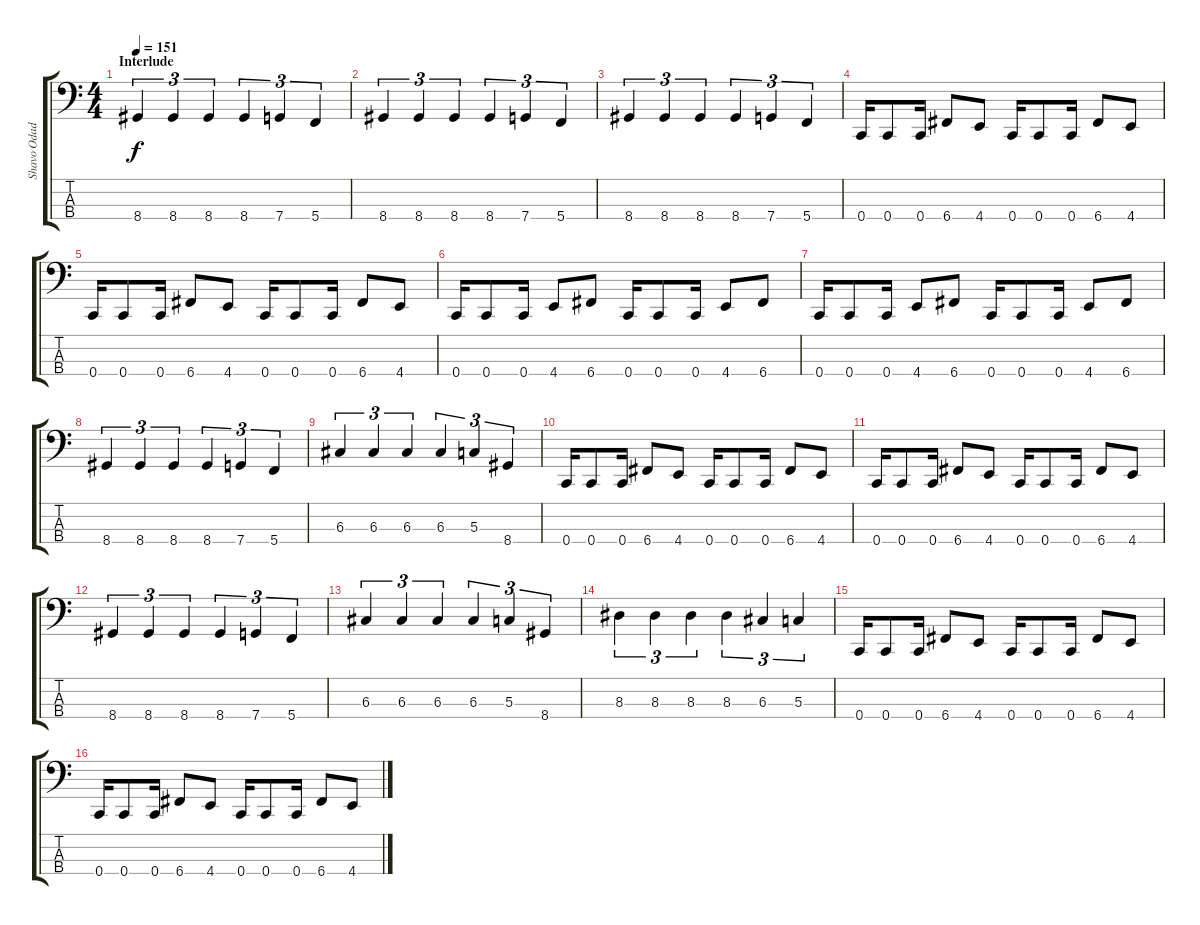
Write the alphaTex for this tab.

\track ("Shavo Odadjian" "Shavo Odad") {instrument electricbassfinger}
\staff {score tabs}
\tuning (F2 C2 G1 C1) {hide}
\ts (4 4)
\section ("" "Interlude")
\tempo 151
\clef f4
\ks c
8.4.4{tu (3 2) dy f} 8.4.4{tu (3 2)} 8.4.4{tu (3 2)} 8.4.4{tu (3 2)} 7.4.4{tu (3 2)} 5.4.4{tu (3 2)} |
8.4.4{tu (3 2)} 8.4.4{tu (3 2)} 8.4.4{tu (3 2)} 8.4.4{tu (3 2)} 7.4.4{tu (3 2)} 5.4.4{tu (3 2)} |
8.4.4{tu (3 2)} 8.4.4{tu (3 2)} 8.4.4{tu (3 2)} 8.4.4{tu (3 2)} 7.4.4{tu (3 2)} 5.4.4{tu (3 2)} |
0.4.16 0.4.8 0.4.16 6.4.8 4.4.8 0.4.16 0.4.8 0.4.16 6.4.8 4.4.8 |
0.4.16 0.4.8 0.4.16 6.4.8 4.4.8 0.4.16 0.4.8 0.4.16 6.4.8 4.4.8 |
0.4.16 0.4.8 0.4.16 4.4.8 6.4.8 0.4.16 0.4.8 0.4.16 4.4.8 6.4.8 |
0.4.16 0.4.8 0.4.16 4.4.8 6.4.8 0.4.16 0.4.8 0.4.16 4.4.8 6.4.8 |
8.4.4{tu (3 2)} 8.4.4{tu (3 2)} 8.4.4{tu (3 2)} 8.4.4{tu (3 2)} 7.4.4{tu (3 2)} 5.4.4{tu (3 2)} |
6.3.4{tu (3 2)} 6.3.4{tu (3 2)} 6.3.4{tu (3 2)} 6.3.4{tu (3 2)} 5.3.4{tu (3 2)} 8.4.4{tu (3 2)} |
0.4.16 0.4.8 0.4.16 6.4.8 4.4.8 0.4.16 0.4.8 0.4.16 6.4.8 4.4.8 |
0.4.16 0.4.8 0.4.16 6.4.8 4.4.8 0.4.16 0.4.8 0.4.16 6.4.8 4.4.8 |
8.4.4{tu (3 2)} 8.4.4{tu (3 2)} 8.4.4{tu (3 2)} 8.4.4{tu (3 2)} 7.4.4{tu (3 2)} 5.4.4{tu (3 2)} |
6.3.4{tu (3 2)} 6.3.4{tu (3 2)} 6.3.4{tu (3 2)} 6.3.4{tu (3 2)} 5.3.4{tu (3 2)} 8.4.4{tu (3 2)} |
8.3.4{tu (3 2)} 8.3.4{tu (3 2)} 8.3.4{tu (3 2)} 8.3.4{tu (3 2)} 6.3.4{tu (3 2)} 5.3.4{tu (3 2)} |
0.4.16 0.4.8 0.4.16 6.4.8 4.4.8 0.4.16 0.4.8 0.4.16 6.4.8 4.4.8 |
0.4.16 0.4.8 0.4.16 6.4.8 4.4.8 0.4.16 0.4.8 0.4.16 6.4.8 4.4.8
